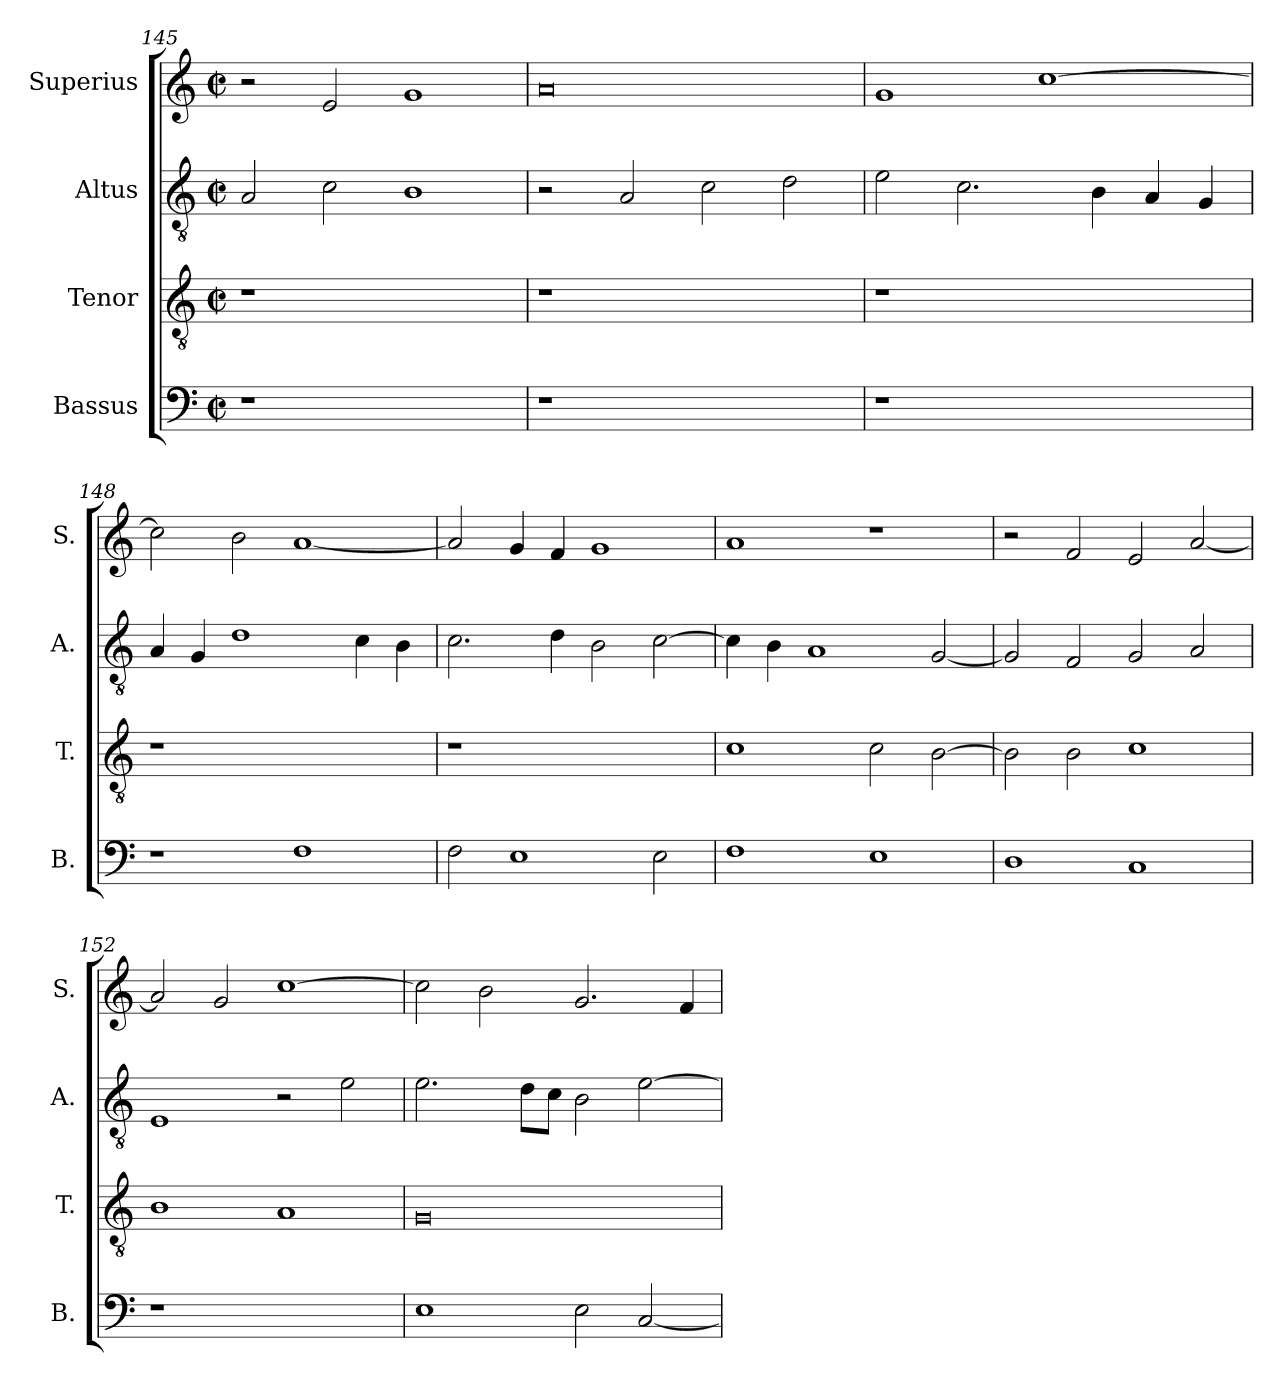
**kern	**kern	**kern	**kern
*part4	*part3	*part2	*part1
*staff4	*staff3	*staff2	*staff1
*I"Bassus	*I"Tenor	*I"Altus	*I"Superius
*I'B.	*I'T.	*I'A.	*I'S.
*clefF4	*clefGv2	*clefGv2	*clefG2
*	*ITrd7c12	*ITrd7c12	*
*k[]	*k[]	*k[]	*k[]
*C:	*C:	*C:	*C:
*M2/2	*M2/2	*M2/2	*M2/2
*met(c|)	*met(c|)	*met(c|)	*met(c|)
=145	=145	=145	=145
!LO:N:vis=1	!LO:N:vis=1	!	!
1r	1r	2AAi/	2r
.	.	2Ci\	2ei/
1ryy	1ryy	1BBi	1gi
=146	=146	=146	=146
!LO:N:vis=1	!LO:N:vis=1	!	!
1r	1r	2r	0ai
.	.	2AAi/	.
1ryy	1ryy	2Ci\	.
.	.	2Di\	.
=147	=147	=147	=147
!LO:N:vis=1	!LO:N:vis=1	!	!
1r	1r	2Ei\	1gi
.	.	2.Ci\	.
1ryy	1ryy	.	[>1cci
.	.	4BBi\	.
.	.	4AAi/	.
.	.	4GGi/	.
=148	=148	=148	=148
!	!LO:N:vis=1	!	!
1r	1r	4AAi/	2cci\]
.	.	4GGi/	.
.	.	1Di	2bi\
1Fi	1ryy	.	[<1ai
.	.	4Ci\	.
.	.	4BBi\	.
!!LO:LB:g=z
=149	=149	=149	=149
!	!LO:N:vis=1	!	!
2Fi\	1r	2.Ci\	2ai/]
1Ei	.	.	4gi/
.	.	4Di\	4fi/
.	1ryy	2BBi\	1gi
2Ei\	.	[>2Ci\	.
=150	=150	=150	=150
1Fi	1Ci	4Ci\]	1ai
.	.	4BBi\	.
.	.	1AAi	.
1Ei	2Ci\	.	1r
.	[>2BBi\	[<2GGi/	.
=151	=151	=151	=151
1Di	2BBi\]	2GGi/]	2r
.	2BBi\	2FFi/	2fi/
1Ci	1Ci	2GGi/	2ei/
.	.	2AAi/	[<2ai/
=152	=152	=152	=152
!LO:N:vis=1	!	!	!
1r	1BBi	1EEi	2ai/]
.	.	.	2gi/
1ryy	1AAi	2r	[>1cci
.	.	2Ei\	.
=153	=153	=153	=153
1Ei	0GGi	2.Ei\	2cci\]
.	.	.	2bi\
.	.	8Di\L	.
.	.	8Ci\J	.
2Ei\	.	2BBi\	2.gi/
[<2Ci/	.	[>2Ei\	.
.	.	.	4fi/
=	=	=	=
*-	*-	*-	*-
